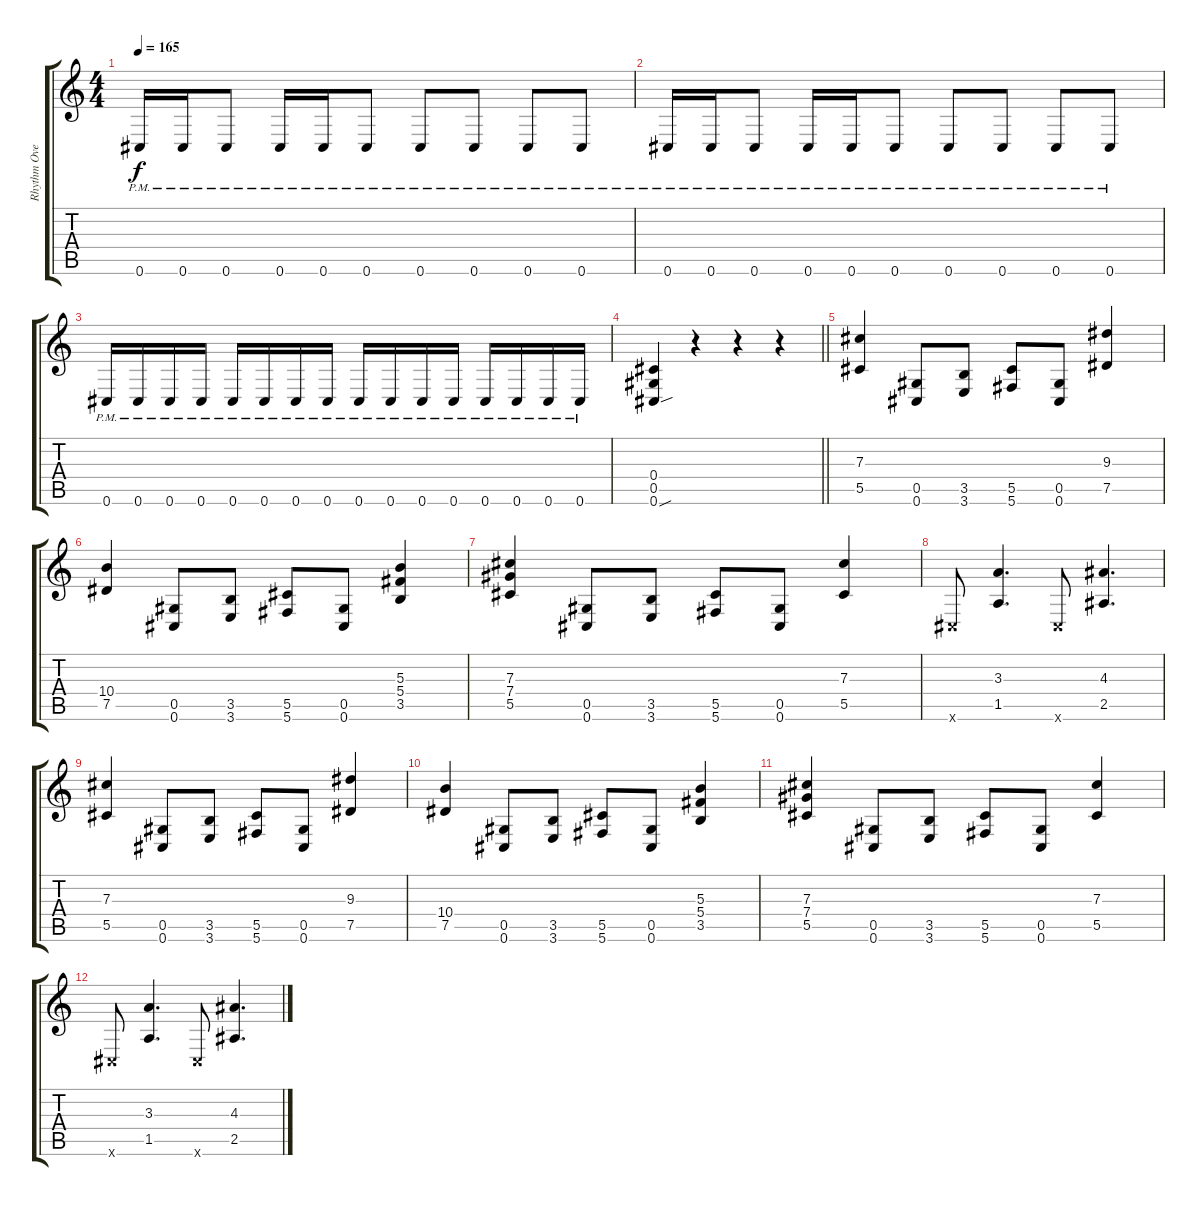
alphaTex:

\track ("Rhythm Overdub" "Rhythm Ove") {instrument distortionguitar}
\staff {score tabs}
\tuning (Eb4 Bb3 Gb3 Db3 Ab2 Db2) {hide}
\ts (4 4)
\tempo 165
\clef g2
\ks c
0.6{pm}.16{dy f} 0.6{pm}.16 0.6{pm}.8 0.6{pm}.16 0.6{pm}.16 0.6{pm}.8 0.6{pm}.8 0.6{pm}.8 0.6{pm}.8 0.6{pm}.8 |
0.6{pm}.16 0.6{pm}.16 0.6{pm}.8 0.6{pm}.16 0.6{pm}.16 0.6{pm}.8 0.6{pm}.8 0.6{pm}.8 0.6{pm}.8 0.6{pm}.8 |
0.6{pm}.16 0.6{pm}.16 0.6{pm}.16 0.6{pm}.16 0.6{pm}.16 0.6{pm}.16 0.6{pm}.16 0.6{pm}.16 0.6{pm}.16 0.6{pm}.16 0.6{pm}.16 0.6{pm}.16 0.6{pm}.16 0.6{pm}.16 0.6{pm}.16 0.6{pm}.16 |
\barLineRight lightlight
(0.4 0.5 0.6{sou}).4 r.4 r.4 r.4 |
(7.3 5.5).4 (0.5 0.6).8 (3.5 3.6).8 (5.5 5.6).8 (0.5 0.6).8 (9.3 7.5).4 |
(10.4 7.5).4 (0.5 0.6).8 (3.5 3.6).8 (5.5 5.6).8 (0.5 0.6).8 (5.3 5.4 3.5).4 |
(7.3 7.4 5.5).4 (0.5 0.6).8 (3.5 3.6).8 (5.5 5.6).8 (0.5 0.6).8 (7.3 5.5).4 |
0.6{x}.8 (3.3 1.5).4{d} 0.6{x}.8 (4.3 2.5).4{d} |
(7.3 5.5).4 (0.5 0.6).8 (3.5 3.6).8 (5.5 5.6).8 (0.5 0.6).8 (9.3 7.5).4 |
(10.4 7.5).4 (0.5 0.6).8 (3.5 3.6).8 (5.5 5.6).8 (0.5 0.6).8 (5.3 5.4 3.5).4 |
(7.3 7.4 5.5).4 (0.5 0.6).8 (3.5 3.6).8 (5.5 5.6).8 (0.5 0.6).8 (7.3 5.5).4 |
0.6{x}.8 (3.3 1.5).4{d} 0.6{x}.8 (4.3 2.5).4{d}
